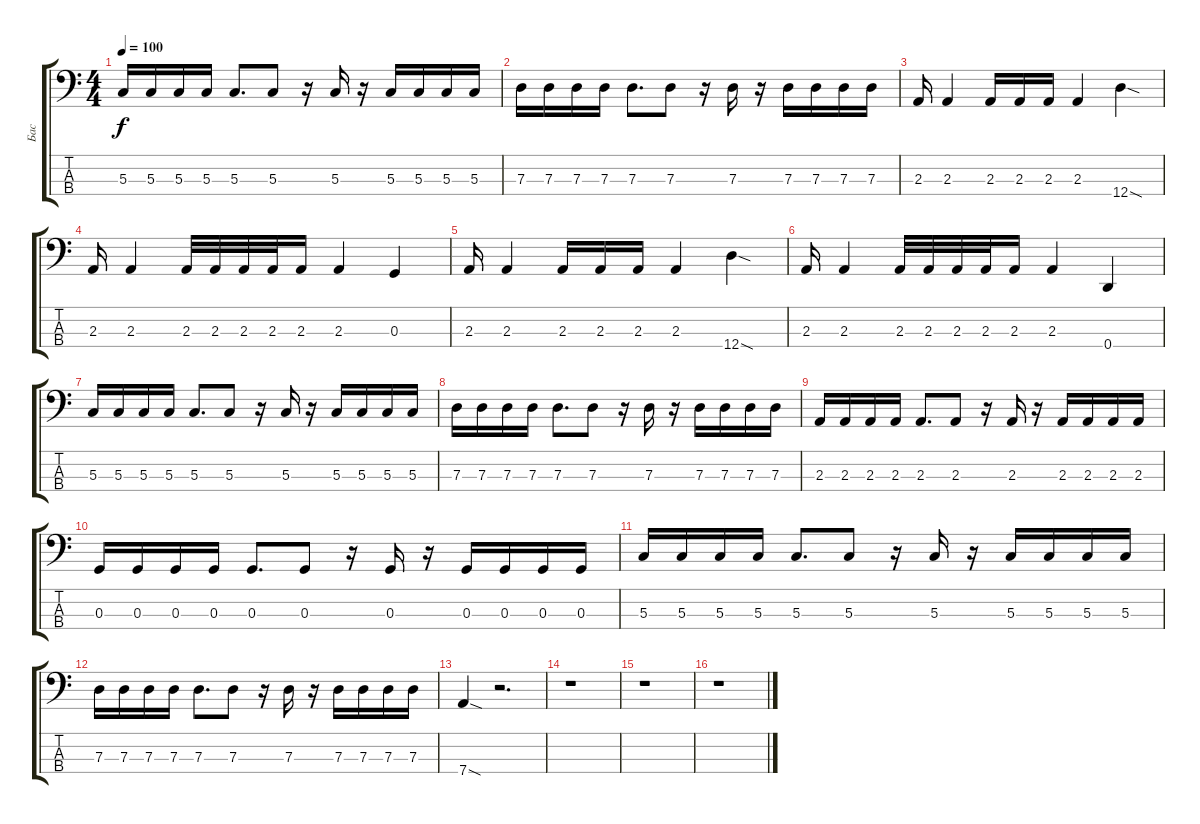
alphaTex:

\track ("Бас" "Бас") {instrument electricbassfinger}
\staff {score tabs}
\tuning (F2 C2 G1 D1) {hide}
\ts (4 4)
\tempo 100
\clef f4
\ks c
5.3.16{dy f} 5.3.16 5.3.16 5.3.16 5.3.8{d} 5.3.8 r.16 5.3.16 r.16 5.3.16 5.3.16 5.3.16 5.3.16 |
7.3.16 7.3.16 7.3.16 7.3.16 7.3.8{d} 7.3.8 r.16 7.3.16 r.16 7.3.16 7.3.16 7.3.16 7.3.16 |
2.3.16 2.3.4 2.3.16 2.3.16 2.3.16 2.3.4 12.4{sod}.4 |
2.3.16 2.3.4 2.3.32 2.3.32 2.3.32 2.3.32 2.3.16 2.3.4 0.3.4 |
2.3.16 2.3.4 2.3.16 2.3.16 2.3.16 2.3.4 12.4{sod}.4 |
2.3.16 2.3.4 2.3.32 2.3.32 2.3.32 2.3.32 2.3.16 2.3.4 0.4.4 |
5.3.16 5.3.16 5.3.16 5.3.16 5.3.8{d} 5.3.8 r.16 5.3.16 r.16 5.3.16 5.3.16 5.3.16 5.3.16 |
7.3.16 7.3.16 7.3.16 7.3.16 7.3.8{d} 7.3.8 r.16 7.3.16 r.16 7.3.16 7.3.16 7.3.16 7.3.16 |
2.3.16 2.3.16 2.3.16 2.3.16 2.3.8{d} 2.3.8 r.16 2.3.16 r.16 2.3.16 2.3.16 2.3.16 2.3.16 |
0.3.16 0.3.16 0.3.16 0.3.16 0.3.8{d} 0.3.8 r.16 0.3.16 r.16 0.3.16 0.3.16 0.3.16 0.3.16 |
5.3.16 5.3.16 5.3.16 5.3.16 5.3.8{d} 5.3.8 r.16 5.3.16 r.16 5.3.16 5.3.16 5.3.16 5.3.16 |
7.3.16 7.3.16 7.3.16 7.3.16 7.3.8{d} 7.3.8 r.16 7.3.16 r.16 7.3.16 7.3.16 7.3.16 7.3.16 |
7.4{sod}.4 r.2{d} |
r.1 |
r.1 |
r.1
